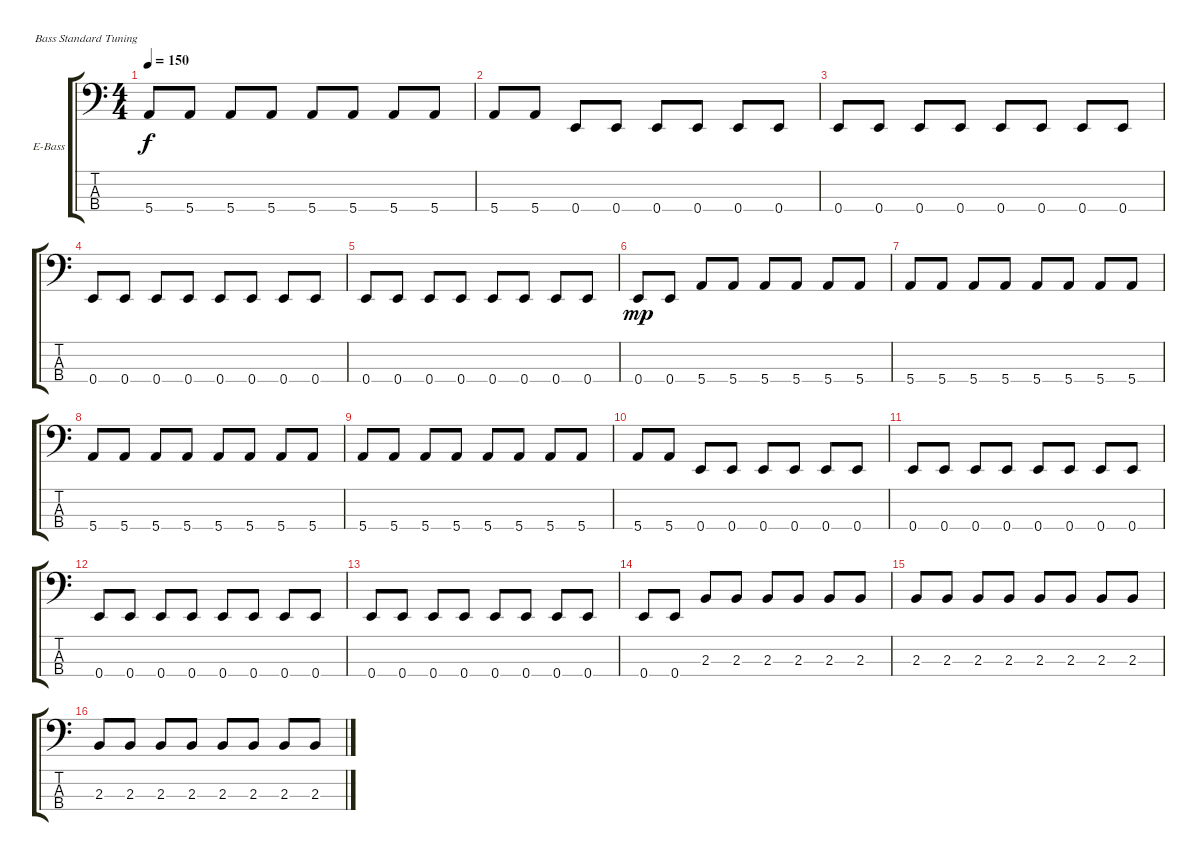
\defaultSystemsLayout 4
\bracketExtendMode groupsimilarinstruments
\firstSystemTrackNameOrientation horizontal
\otherSystemsTrackNameOrientation horizontal
\track ("А. Андреев (гитара)" "E-Bass") {instrument electricbassfinger}
\staff {score tabs}
\tuning (G2 D2 A1 E1)
\ts (4 4)
\tempo 150
\clef f4
\ks c
5.4.8{dy f} 5.4.8 5.4.8 5.4.8 5.4.8 5.4.8 5.4.8 5.4.8 |
5.4.8 5.4.8 0.4.8 0.4.8 0.4.8 0.4.8 0.4.8 0.4.8 |
0.4.8 0.4.8 0.4.8 0.4.8 0.4.8 0.4.8 0.4.8 0.4.8 |
0.4.8 0.4.8 0.4.8 0.4.8 0.4.8 0.4.8 0.4.8 0.4.8 |
0.4.8 0.4.8 0.4.8 0.4.8 0.4.8 0.4.8 0.4.8 0.4.8 |
0.4.8{dy mp} 0.4.8 5.4.8 5.4.8 5.4.8 5.4.8 5.4.8 5.4.8 |
5.4.8 5.4.8 5.4.8 5.4.8 5.4.8 5.4.8 5.4.8 5.4.8 |
5.4.8 5.4.8 5.4.8 5.4.8 5.4.8 5.4.8 5.4.8 5.4.8 |
5.4.8 5.4.8 5.4.8 5.4.8 5.4.8 5.4.8 5.4.8 5.4.8 |
5.4.8 5.4.8 0.4.8 0.4.8 0.4.8 0.4.8 0.4.8 0.4.8 |
0.4.8 0.4.8 0.4.8 0.4.8 0.4.8 0.4.8 0.4.8 0.4.8 |
0.4.8 0.4.8 0.4.8 0.4.8 0.4.8 0.4.8 0.4.8 0.4.8 |
0.4.8 0.4.8 0.4.8 0.4.8 0.4.8 0.4.8 0.4.8 0.4.8 |
0.4.8 0.4.8 2.3.8 2.3.8 2.3.8 2.3.8 2.3.8 2.3.8 |
2.3.8 2.3.8 2.3.8 2.3.8 2.3.8 2.3.8 2.3.8 2.3.8 |
2.3.8 2.3.8 2.3.8 2.3.8 2.3.8 2.3.8 2.3.8 2.3.8
